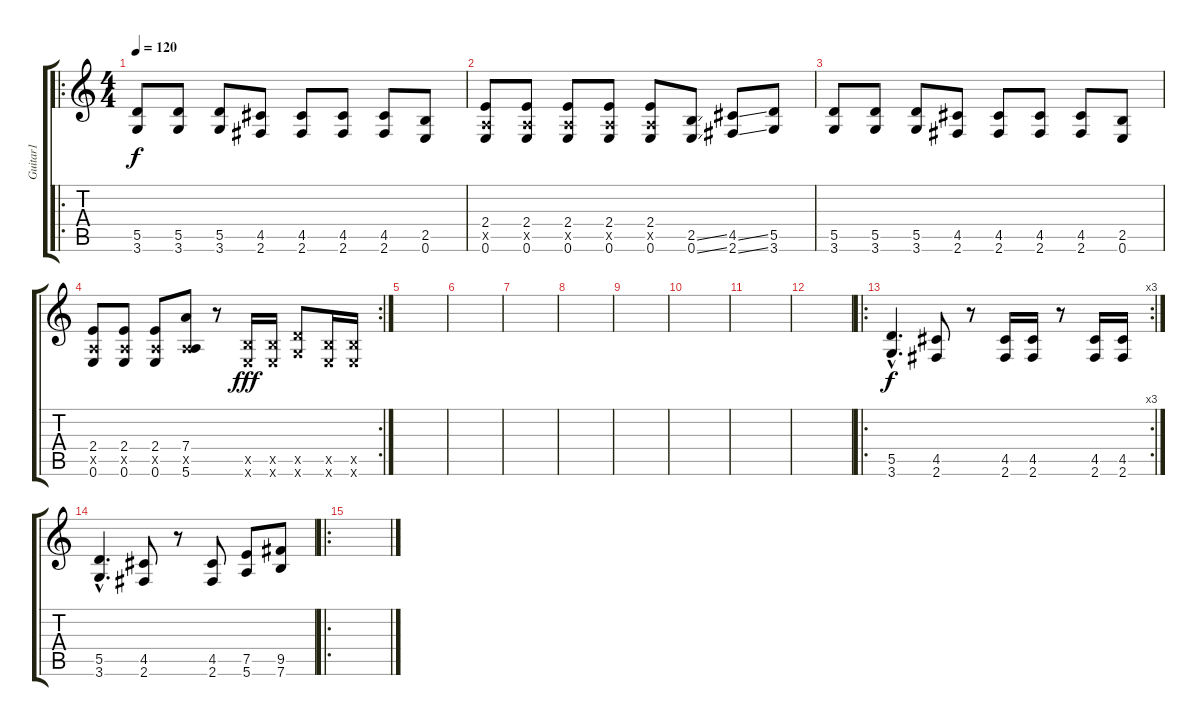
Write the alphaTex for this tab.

\track ("Guitar1" "Guitar1") {instrument distortionguitar}
\staff {score tabs}
\tuning (E4 B3 G3 D3 A2 E2) {hide}
\ro
\ts (4 4)
\tempo 120
\clef g2
\ks c
(5.5 3.6).8{dy f} (5.5 3.6).8 (5.5 3.6).8 (4.5 2.6).8 (4.5 2.6).8 (4.5 2.6).8 (4.5 2.6).8 (2.5 0.6).8 |
(2.4 0.5{x} 0.6).8 (2.4 0.5{x} 0.6).8 (2.4 0.5{x} 0.6).8 (2.4 0.5{x} 0.6).8 (2.4 0.5{x} 0.6).8 (2.5{ss} 0.6{ss}).8 (4.5{ss} 2.6{ss}).8 (5.5 3.6).8 |
(5.5 3.6).8 (5.5 3.6).8 (5.5 3.6).8 (4.5 2.6).8 (4.5 2.6).8 (4.5 2.6).8 (4.5 2.6).8 (2.5 0.6).8 |
\rc 2
(2.4 0.5{x} 0.6).8 (2.4 0.5{x} 0.6).8 (2.4 0.5{x} 0.6).8 (7.4 0.5{x} 5.6).8 r.8 (2.5{x} 0.6{x}).16{dy fff} (2.5{x} 0.6{x}).16 (5.5{x} 3.6{x}).8 (2.5{x} 0.6{x}).16 (2.5{x} 0.6{x}).16 |
|
|
|
|
|
|
|
|
\ro
\rc 3
(5.5{hac} 3.6{hac}).4{d dy f} (4.5 2.6).8 r.8 (4.5 2.6).16 (4.5 2.6).16 r.8 (4.5 2.6).16 (4.5 2.6).16 |
(5.5{hac} 3.6{hac}).4{d} (4.5 2.6).8 r.8 (4.5 2.6).8 (7.5 5.6).8 (9.5 7.6).8 |
\ro
